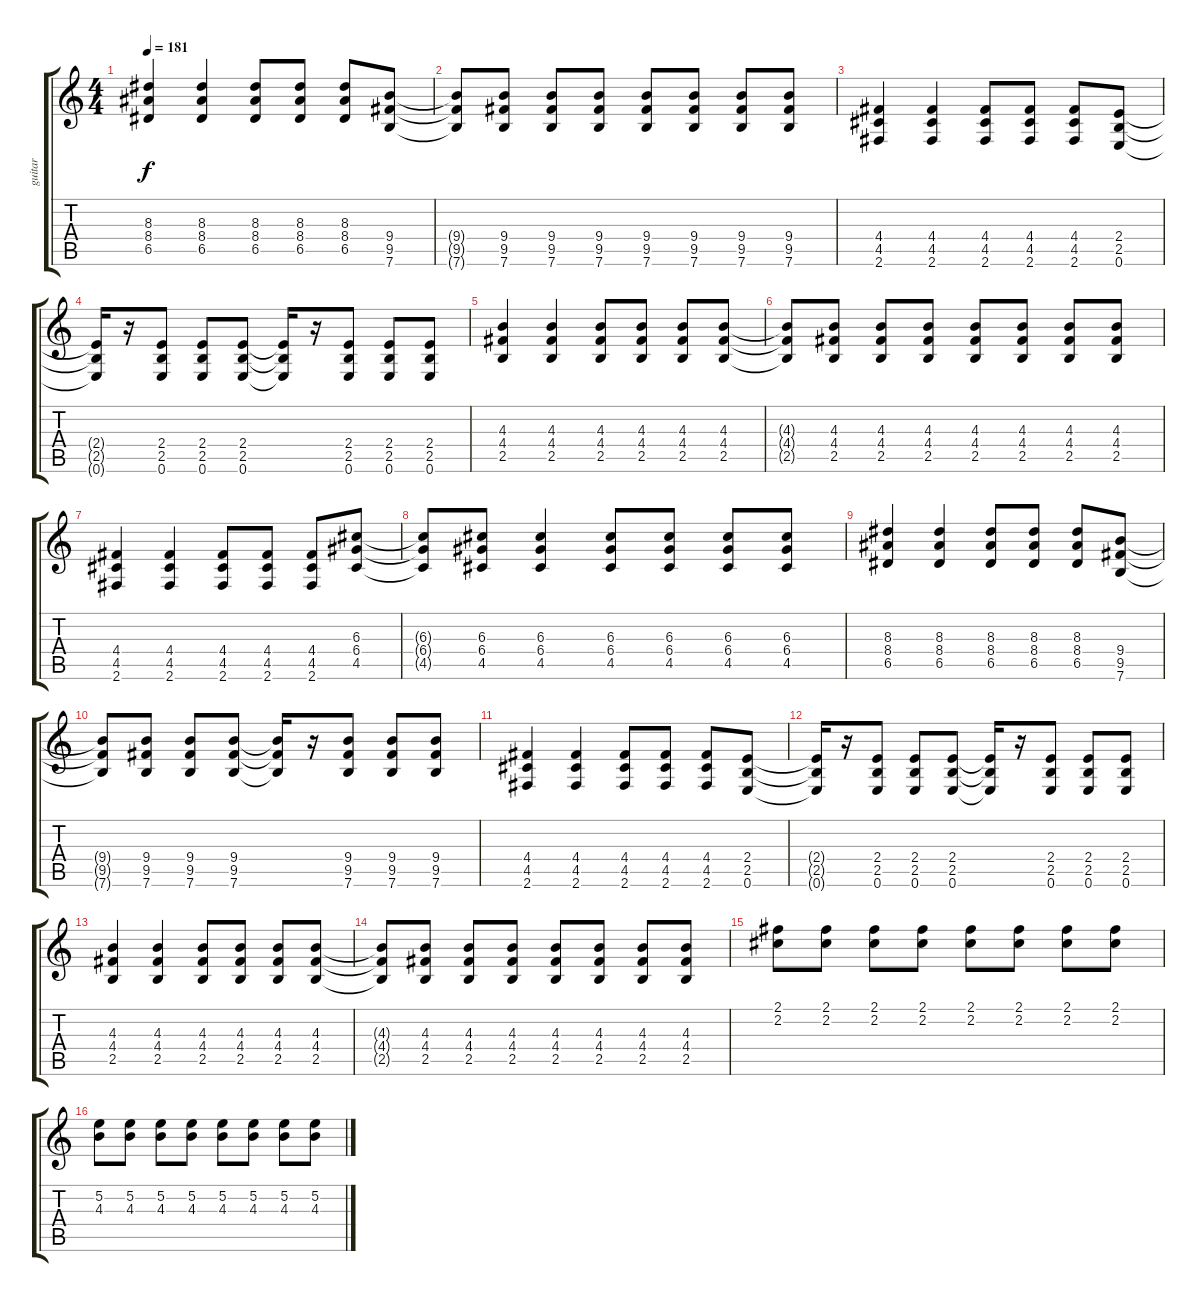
\track ("guitar" "guitar") {instrument distortionguitar}
\staff {score tabs}
\tuning (E4 B3 G3 D3 A2 E2) {hide}
\ts (4 4)
\tempo 181
\clef g2
\ks c
(8.3 8.4 6.5).4{dy f} (8.3 8.4 6.5).4 (8.3 8.4 6.5).8 (8.3 8.4 6.5).8 (8.3 8.4 6.5).8 (9.4 9.5 7.6).8 |
(9.4{t} 9.5{t} 7.6{t}).8 (9.4 9.5 7.6).8 (9.4 9.5 7.6).8 (9.4 9.5 7.6).8 (9.4 9.5 7.6).8 (9.4 9.5 7.6).8 (9.4 9.5 7.6).8 (9.4 9.5 7.6).8 |
(4.4 4.5 2.6).4 (4.4 4.5 2.6).4 (4.4 4.5 2.6).8 (4.4 4.5 2.6).8 (4.4 4.5 2.6).8 (2.4 2.5 0.6).8 |
(2.4{t} 2.5{t} 0.6{t}).16 r.16 (2.4 2.5 0.6).8 (2.4 2.5 0.6).8 (2.4 2.5 0.6).8 (2.4{t} 2.5{t} 0.6{t}).16 r.16 (2.4 2.5 0.6).8 (2.4 2.5 0.6).8 (2.4 2.5 0.6).8 |
(4.3 4.4 2.5).4 (4.3 4.4 2.5).4 (4.3 4.4 2.5).8 (4.3 4.4 2.5).8 (4.3 4.4 2.5).8 (4.3 4.4 2.5).8 |
(4.3{t} 4.4{t} 2.5{t}).8 (4.3 4.4 2.5).8 (4.3 4.4 2.5).8 (4.3 4.4 2.5).8 (4.3 4.4 2.5).8 (4.3 4.4 2.5).8 (4.3 4.4 2.5).8 (4.3 4.4 2.5).8 |
(4.4 4.5 2.6).4 (4.4 4.5 2.6).4 (4.4 4.5 2.6).8 (4.4 4.5 2.6).8 (4.4 4.5 2.6).8 (6.3 6.4 4.5).8 |
(6.3{t} 6.4{t} 4.5{t}).8 (6.3 6.4 4.5).8 (6.3 6.4 4.5).4 (6.3 6.4 4.5).8 (6.3 6.4 4.5).8 (6.3 6.4 4.5).8 (6.3 6.4 4.5).8 |
(8.3 8.4 6.5).4 (8.3 8.4 6.5).4 (8.3 8.4 6.5).8 (8.3 8.4 6.5).8 (8.3 8.4 6.5).8 (9.4 9.5 7.6).8 |
(9.4{t} 9.5{t} 7.6{t}).8 (9.4 9.5 7.6).8 (9.4 9.5 7.6).8 (9.4 9.5 7.6).8 (9.4{t} 9.5{t} 7.6{t}).16 r.16 (9.4 9.5 7.6).8 (9.4 9.5 7.6).8 (9.4 9.5 7.6).8 |
(4.4 4.5 2.6).4 (4.4 4.5 2.6).4 (4.4 4.5 2.6).8 (4.4 4.5 2.6).8 (4.4 4.5 2.6).8 (2.4 2.5 0.6).8 |
(2.4{t} 2.5{t} 0.6{t}).16 r.16 (2.4 2.5 0.6).8 (2.4 2.5 0.6).8 (2.4 2.5 0.6).8 (2.4{t} 2.5{t} 0.6{t}).16 r.16 (2.4 2.5 0.6).8 (2.4 2.5 0.6).8 (2.4 2.5 0.6).8 |
(4.3 4.4 2.5).4 (4.3 4.4 2.5).4 (4.3 4.4 2.5).8 (4.3 4.4 2.5).8 (4.3 4.4 2.5).8 (4.3 4.4 2.5).8 |
(4.3{t} 4.4{t} 2.5{t}).8 (4.3 4.4 2.5).8 (4.3 4.4 2.5).8 (4.3 4.4 2.5).8 (4.3 4.4 2.5).8 (4.3 4.4 2.5).8 (4.3 4.4 2.5).8 (4.3 4.4 2.5).8 |
(2.1 2.2).8 (2.1 2.2).8 (2.1 2.2).8 (2.1 2.2).8 (2.1 2.2).8 (2.1 2.2).8 (2.1 2.2).8 (2.1 2.2).8 |
(5.2 4.3).8 (5.2 4.3).8 (5.2 4.3).8 (5.2 4.3).8 (5.2 4.3).8 (5.2 4.3).8 (5.2 4.3).8 (5.2 4.3).8
